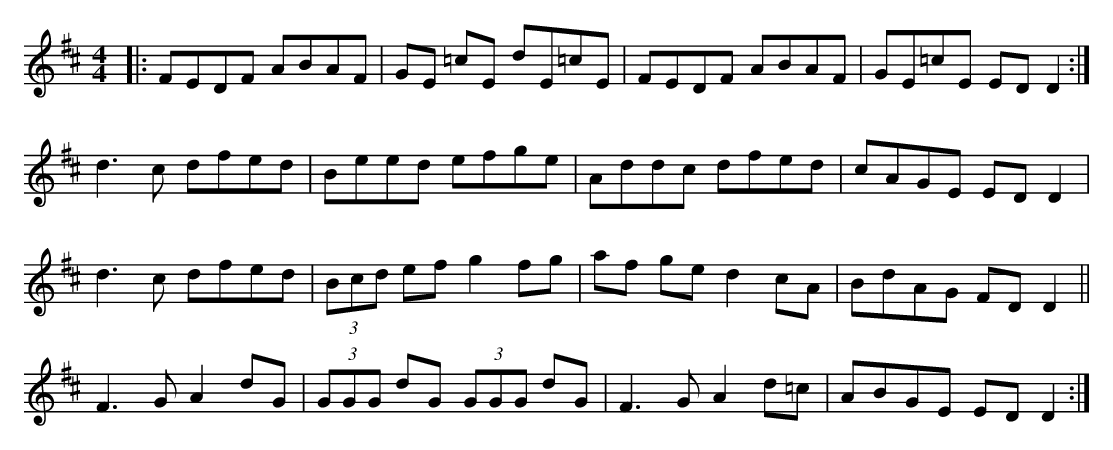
X:1
M:4/4
K:D
|:FEDF ABAF|GE =cE dE=cE|FEDF ABAF|GE=cE EDD2:|
d3c dfed|Beed efge|Addc dfed|cAGE EDD2|
d3c dfed|(3Bcd ef g2fg|af ge d2 cA|BdAG FDD2||
F3G A2dG|(3GGG dG (3GGG dG|F3G A2d=c|ABGE EDD2:|
